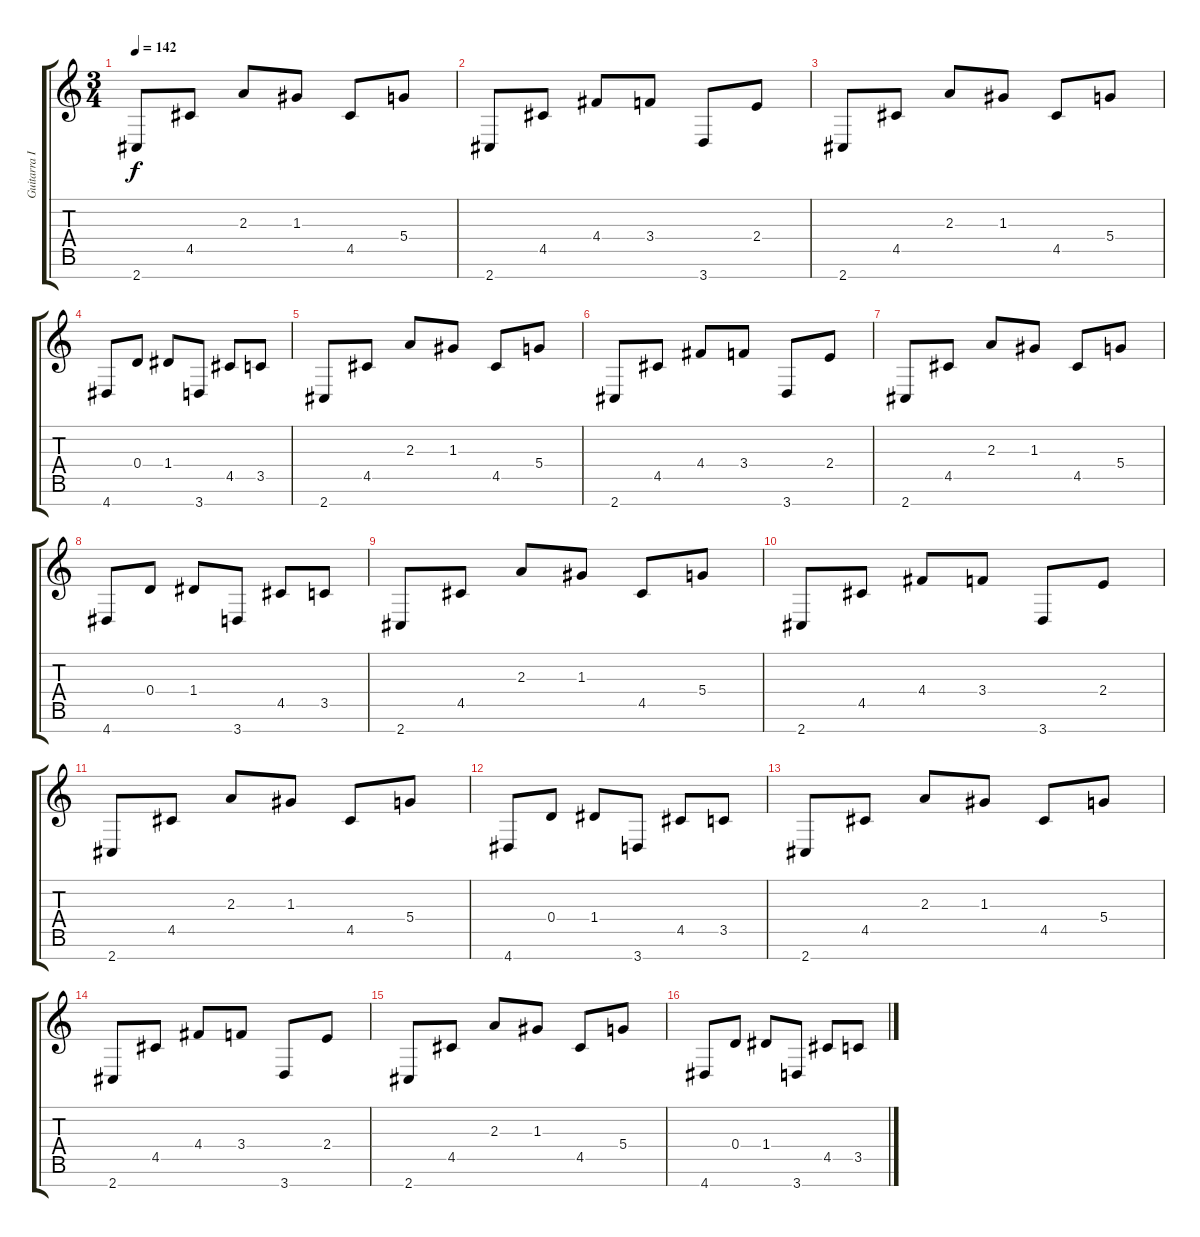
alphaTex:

\track ("Guitarra I" "Guitarra I") {instrument distortionguitar}
\staff {score tabs}
\tuning (E4 B3 G3 D3 A2 E2 B1) {hide}
\ts (3 4)
\tempo 142
\clef g2
\ks c
2.7.8{dy f} 4.5.8 2.3.8 1.3.8 4.5.8 5.4.8 |
2.7.8 4.5.8 4.4.8 3.4.8 3.7.8 2.4.8 |
2.7.8 4.5.8 2.3.8 1.3.8 4.5.8 5.4.8 |
4.7.8 0.4.8 1.4.8 3.7.8 4.5.8 3.5.8 |
2.7.8 4.5.8 2.3.8 1.3.8 4.5.8 5.4.8 |
2.7.8 4.5.8 4.4.8 3.4.8 3.7.8 2.4.8 |
2.7.8 4.5.8 2.3.8 1.3.8 4.5.8 5.4.8 |
4.7.8 0.4.8 1.4.8 3.7.8 4.5.8 3.5.8 |
2.7.8 4.5.8 2.3.8 1.3.8 4.5.8 5.4.8 |
2.7.8 4.5.8 4.4.8 3.4.8 3.7.8 2.4.8 |
2.7.8 4.5.8 2.3.8 1.3.8 4.5.8 5.4.8 |
4.7.8 0.4.8 1.4.8 3.7.8 4.5.8 3.5.8 |
2.7.8 4.5.8 2.3.8 1.3.8 4.5.8 5.4.8 |
2.7.8 4.5.8 4.4.8 3.4.8 3.7.8 2.4.8 |
2.7.8 4.5.8 2.3.8 1.3.8 4.5.8 5.4.8 |
4.7.8 0.4.8 1.4.8 3.7.8 4.5.8 3.5.8
